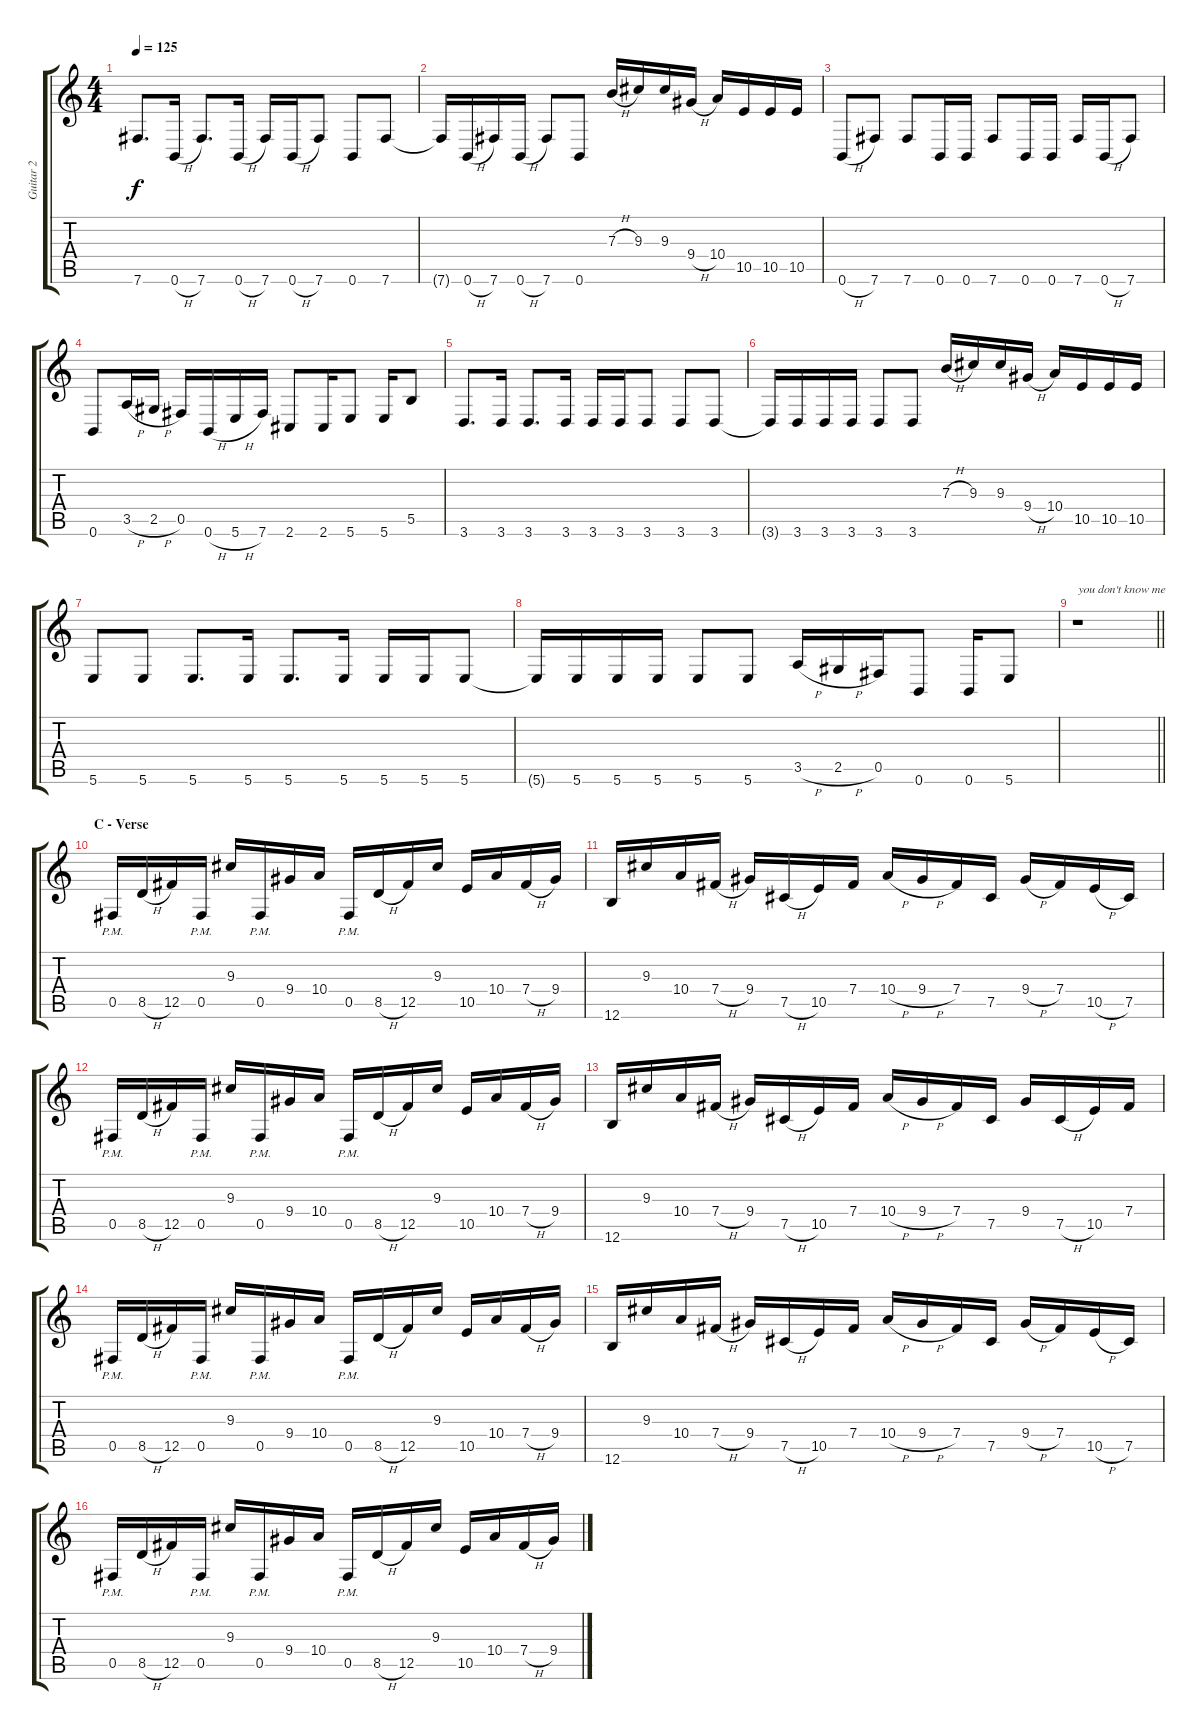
\track ("Guitar 2" "Guitar 2") {instrument distortionguitar}
\staff {score tabs}
\tuning (Db4 Ab3 E3 B2 Gb2 B1) {hide}
\ts (4 4)
\tempo 125
\clef g2
\ks c
7.6.8{d dy f} 0.6{h}.16 7.6.8{d} 0.6{h}.16 7.6.16 0.6{h}.16 7.6.8 0.6.8 7.6.8 |
7.6{t}.16 0.6{h}.16 7.6.16 0.6{h}.16 7.6.8 0.6.8 7.3{h}.16 9.3.16 9.3.16 9.4{h}.16 10.4.16 10.5.16 10.5.16 10.5.16 |
0.6{h}.8 7.6.8 7.6.8 0.6.16 0.6.16 7.6.8 0.6.16 0.6.16 7.6.16 0.6{h}.16 7.6.8 |
0.6.8 3.5{h}.16 2.5{h}.16 0.5.16 0.6{h}.16 5.6{h}.16 7.6.16 2.6.8 2.6.16 5.6.8 5.6.16 5.5.8 |
3.6.8{d} 3.6.16 3.6.8{d} 3.6.16 3.6.16 3.6.16 3.6.8 3.6.8 3.6.8 |
3.6{t}.16 3.6.16 3.6.16 3.6.16 3.6.8 3.6.8 7.3{h}.16 9.3.16 9.3.16 9.4{h}.16 10.4.16 10.5.16 10.5.16 10.5.16 |
5.6.8 5.6.8 5.6.8{d} 5.6.16 5.6.8{d} 5.6.16 5.6.16 5.6.16 5.6.8 |
5.6{t}.16 5.6.16 5.6.16 5.6.16 5.6.8 5.6.8 3.5{h}.16 2.5{h}.16 0.5.16 0.6.8 0.6.16 5.6.8 |
\barLineRight lightlight
r.1{txt "you don't know me"} |
\section ("" "C - Verse")
0.5{pm}.16 8.5{h}.16 12.5.16 0.5{pm}.16 9.3.16 0.5{pm}.16 9.4.16 10.4.16 0.5{pm}.16 8.5{h}.16 12.5.16 9.3.16 10.5.16 10.4.16 7.4{h}.16 9.4.16 |
12.6.16 9.3.16 10.4.16 7.4{h}.16 9.4.16 7.5{h}.16 10.5.16 7.4.16 10.4{h}.16 9.4{h}.16 7.4.16 7.5.16 9.4{h}.16 7.4.16 10.5{h}.16 7.5.16 |
0.5{pm}.16 8.5{h}.16 12.5.16 0.5{pm}.16 9.3.16 0.5{pm}.16 9.4.16 10.4.16 0.5{pm}.16 8.5{h}.16 12.5.16 9.3.16 10.5.16 10.4.16 7.4{h}.16 9.4.16 |
12.6.16 9.3.16 10.4.16 7.4{h}.16 9.4.16 7.5{h}.16 10.5.16 7.4.16 10.4{h}.16 9.4{h}.16 7.4.16 7.5.16 9.4.16 7.5{h}.16 10.5.16 7.4.16 |
0.5{pm}.16 8.5{h}.16 12.5.16 0.5{pm}.16 9.3.16 0.5{pm}.16 9.4.16 10.4.16 0.5{pm}.16 8.5{h}.16 12.5.16 9.3.16 10.5.16 10.4.16 7.4{h}.16 9.4.16 |
12.6.16 9.3.16 10.4.16 7.4{h}.16 9.4.16 7.5{h}.16 10.5.16 7.4.16 10.4{h}.16 9.4{h}.16 7.4.16 7.5.16 9.4{h}.16 7.4.16 10.5{h}.16 7.5.16 |
0.5{pm}.16 8.5{h}.16 12.5.16 0.5{pm}.16 9.3.16 0.5{pm}.16 9.4.16 10.4.16 0.5{pm}.16 8.5{h}.16 12.5.16 9.3.16 10.5.16 10.4.16 7.4{h}.16 9.4.16
